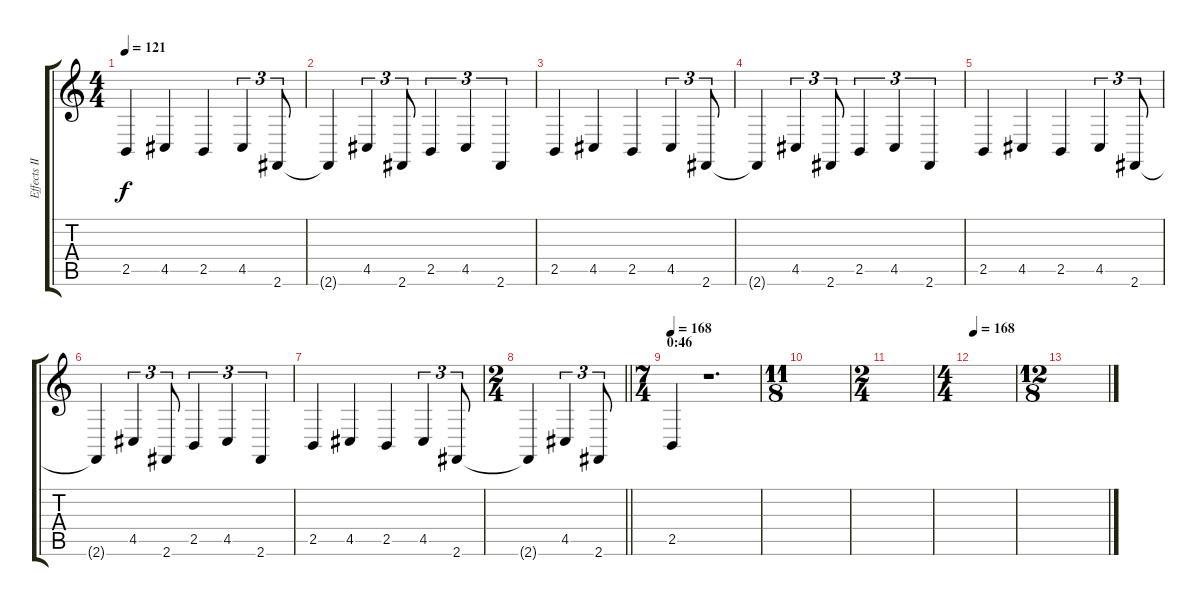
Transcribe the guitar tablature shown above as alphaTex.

\track ("Effects II" "Effects II") {instrument marimba}
\staff {score tabs}
\tuning (E4 B3 G3 D3 A2 E2) {hide}
\ts (4 4)
\tempo 121
\clef g2
\ks c
2.5.4{dy f} 4.5.4 2.5.4 4.5.4{tu (3 2)} 2.6.8{tu (3 2)} |
2.6{t}.4 4.5.4{tu (3 2)} 2.6.8{tu (3 2)} 2.5.4{tu (3 2)} 4.5.4{tu (3 2)} 2.6.4{tu (3 2)} |
2.5.4 4.5.4 2.5.4 4.5.4{tu (3 2)} 2.6.8{tu (3 2)} |
2.6{t}.4 4.5.4{tu (3 2)} 2.6.8{tu (3 2)} 2.5.4{tu (3 2)} 4.5.4{tu (3 2)} 2.6.4{tu (3 2)} |
2.5.4 4.5.4 2.5.4 4.5.4{tu (3 2)} 2.6.8{tu (3 2)} |
2.6{t}.4 4.5.4{tu (3 2)} 2.6.8{tu (3 2)} 2.5.4{tu (3 2)} 4.5.4{tu (3 2)} 2.6.4{tu (3 2)} |
2.5.4 4.5.4 2.5.4 4.5.4{tu (3 2)} 2.6.8{tu (3 2)} |
\ts (2 4)
\barLineRight lightlight
2.6{t}.4 4.5.4{tu (3 2)} 2.6.8{tu (3 2)} |
\ts (7 4)
\section ("" "0:46")
\tempo 168
2.5.4 r.1{d} |
\ts (11 8)
|
\ts (2 4)
|
\ts (4 4)
\tempo 168
|
\ts (12 8)
